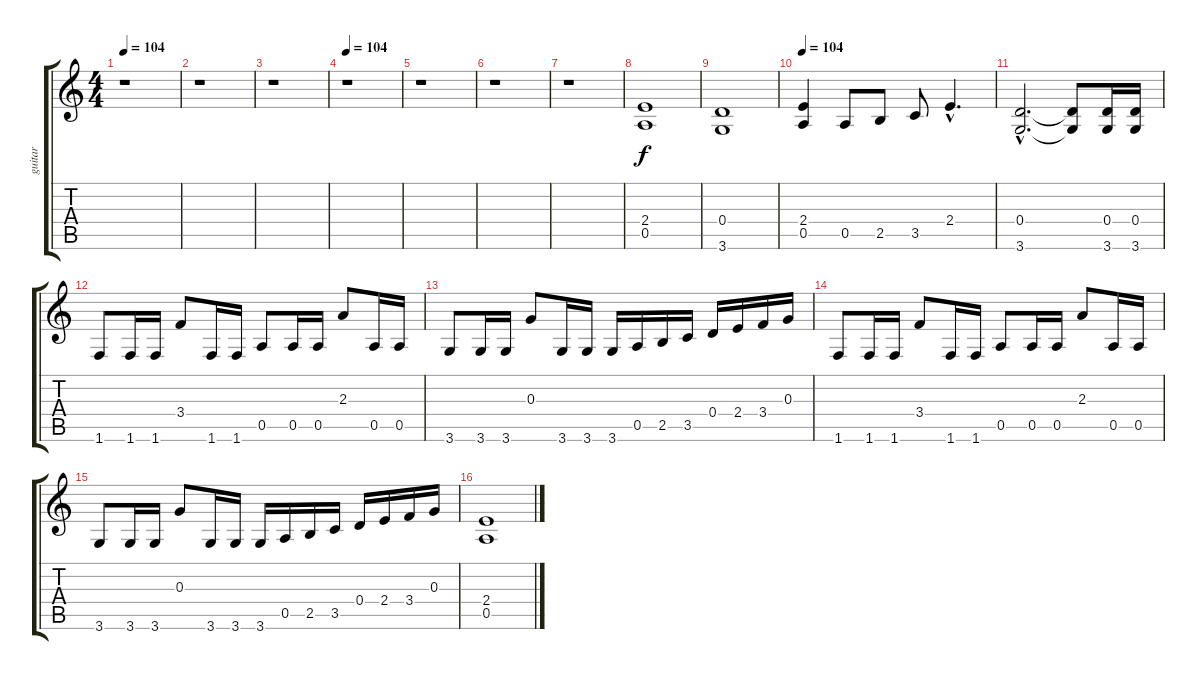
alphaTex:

\track ("guitar" "guitar") {instrument distortionguitar}
\staff {score tabs}
\tuning (E4 B3 G3 D3 A2 E2) {hide}
\ts (4 4)
\tempo 104
\clef g2
\ks c
r.1{dy f} |
r.1 |
r.1 |
\tempo 104
r.1 |
r.1 |
r.1 |
r.1 |
(2.4 0.5).1 |
(0.4 3.6).1 |
\tempo 104
(2.4 0.5).4 0.5.8 2.5.8 3.5.8 2.4{hac}.4{d} |
(0.4{hac} 3.6{hac}).2{d} (0.4{t} 3.6{t}).8 (0.4 3.6).16 (0.4 3.6).16 |
1.6.8 1.6.16 1.6.16 3.4.8 1.6.16 1.6.16 0.5.8 0.5.16 0.5.16 2.3.8 0.5.16 0.5.16 |
3.6.8 3.6.16 3.6.16 0.3.8 3.6.16 3.6.16 3.6.16 0.5.16 2.5.16 3.5.16 0.4.16 2.4.16 3.4.16 0.3.16 |
1.6.8 1.6.16 1.6.16 3.4.8 1.6.16 1.6.16 0.5.8 0.5.16 0.5.16 2.3.8 0.5.16 0.5.16 |
3.6.8 3.6.16 3.6.16 0.3.8 3.6.16 3.6.16 3.6.16 0.5.16 2.5.16 3.5.16 0.4.16 2.4.16 3.4.16 0.3.16 |
(2.4 0.5).1
